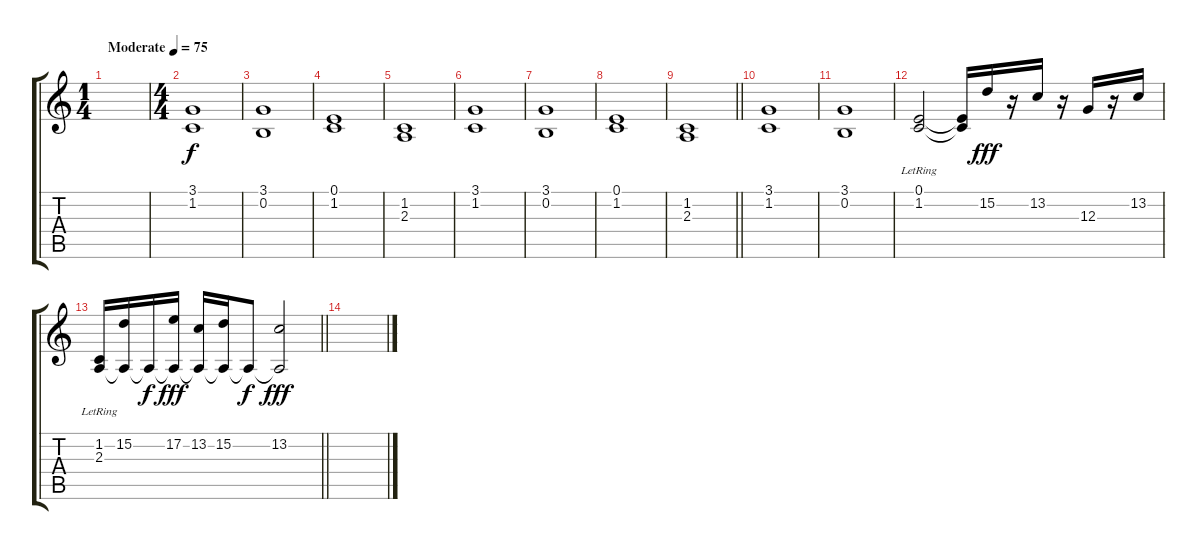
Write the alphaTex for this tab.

\track "" {instrument acousticgrandpiano}
\staff {score tabs}
\tuning (E4 B3 G3 D3 A2 E2) {hide}
\ts (1 4)
\tempo (75 "Moderate")
\clef g2
\ks c
|
\ts (4 4)
(3.1 1.2).1 |
(3.1 0.2).1 |
(0.1 1.2).1 |
(1.2 2.3).1 |
(3.1 1.2).1 |
(3.1 0.2).1 |
(0.1 1.2).1 |
\barLineRight lightlight
(1.2 2.3).1{txt ""} |
(3.1 1.2).1 |
(3.1 0.2).1 |
(0.1{lr} 1.2{lr}).2 (0.1{t} 1.2{t}).16 15.2.16{dy fff} r.16 13.2.16 r.16 12.3.16 r.16 13.2.16 |
\barLineRight lightlight
(1.2{lr} 2.3{lr}).16 (15.2 2.3{t}).16 2.3{t}.16{dy f} (17.2 2.3{t}).16{dy fff} (13.2 2.3{t}).16 (15.2 2.3{t}).16 2.3{t}.8{dy f} (13.2 2.3{t}).2{dy fff} |
\section ("" "")
